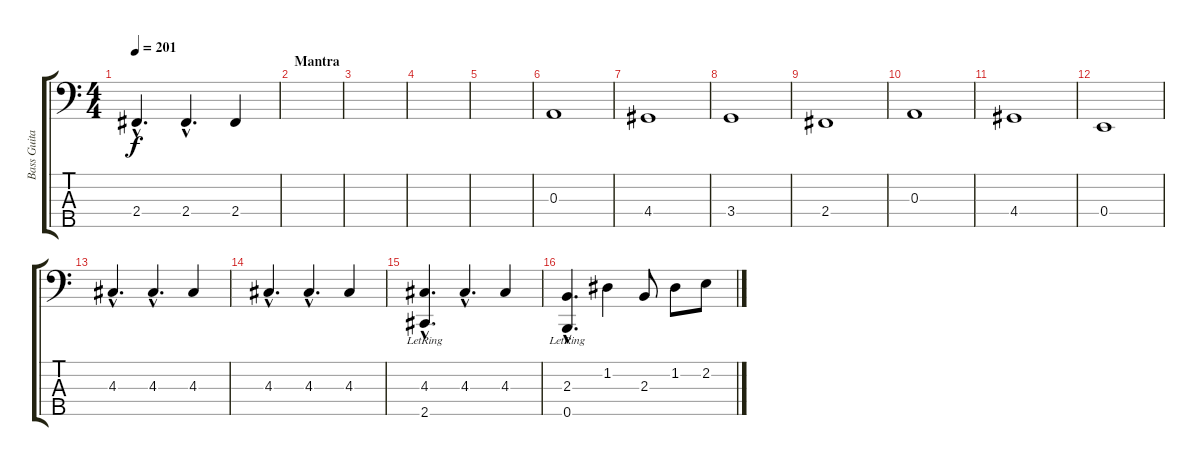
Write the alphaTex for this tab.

\track ("Bass Guitar" "Bass Guita") {instrument electricbassfinger}
\staff {score tabs}
\tuning (G2 D2 A1 E1 B0) {hide}
\ts (4 4)
\tempo 201
\clef f4
\ks c
2.4{hac}.4{d dy f} 2.4{hac}.4{d} 2.4.4 |
\section ("" "Mantra")
|
|
|
|
0.3.1 |
4.4.1 |
3.4.1 |
2.4.1 |
0.3.1 |
4.4.1 |
0.4.1 |
4.3{hac}.4{d} 4.3{hac}.4{d} 4.3.4 |
4.3{hac}.4{d} 4.3{hac}.4{d} 4.3.4 |
(4.3{hac} 2.5{hac lr}).4{d} 4.3{hac}.4{d} 4.3.4 |
(2.3{hac} 0.5{hac lr}).4{d} 1.2.4 2.3.8 1.2.8 2.2.8
